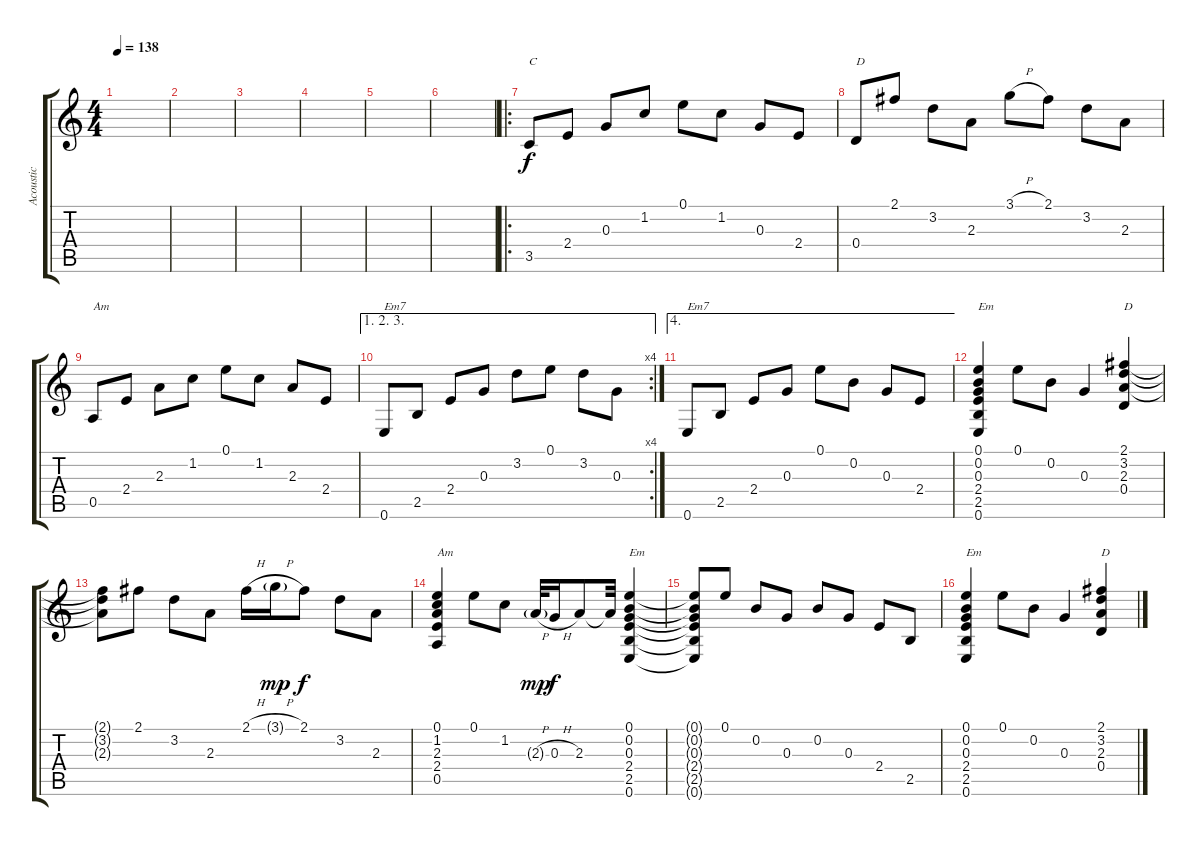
\track ("Acoustic" "Acoustic") {instrument acousticguitarsteel}
\staff {score tabs}
\tuning (E4 B3 G3 D3 A2 E2) {hide}
\ts (4 4)
\tempo 138
\clef g2
\ks c
|
|
|
|
|
|
\ro
3.5.8{txt "C"} 2.4.8 0.3.8 1.2.8 0.1.8 1.2.8 0.3.8 2.4.8 |
0.4.8{txt "D"} 2.1.8 3.2.8 2.3.8 3.1{h}.8 2.1.8 3.2.8 2.3.8 |
0.5.8{txt "Am"} 2.4.8 2.3.8 1.2.8 0.1.8 1.2.8 2.3.8 2.4.8 |
\ae (1 2 3)
\rc 4
0.6.8{txt "Em7"} 2.5.8 2.4.8 0.3.8 3.2.8 0.1.8 3.2.8 0.3.8 |
\ae 4
0.6.8{txt "Em7"} 2.5.8 2.4.8 0.3.8 0.1.8 0.2.8 0.3.8 2.4.8 |
(0.1 0.2 0.3 2.4 2.5 0.6).4{txt "Em" balance 9} 0.1.8 0.2.8 0.3.4 (2.1 3.2 2.3 0.4).4{txt "D"} |
(2.1{t} 3.2{t} 2.3{t}).8 2.1.8 3.2.8 2.3.8 2.1{h}.16 3.1{h g}.16{dy mp} 2.1.8{dy f} 3.2.8 2.3.8 |
(0.1 1.2 2.3 2.4 0.5).4{txt "Am"} 0.1.8 1.2.8 2.3{h g}.32{dy mp} 0.3{h}.16{dy f} 2.3.8 2.3{t}.32 (0.1 0.2 0.3 2.4 2.5 0.6).4{txt "Em"} |
(0.1{t} 0.2{t} 0.3{t} 2.4{t} 2.5{t} 0.6{t}).8 0.1.8 0.2.8 0.3.8 0.2.8 0.3.8 2.4.8 2.5.8 |
(0.1 0.2 0.3 2.4 2.5 0.6).4{txt "Em" balance 9} 0.1.8 0.2.8 0.3.4 (2.1 3.2 2.3 0.4).4{txt "D"}
